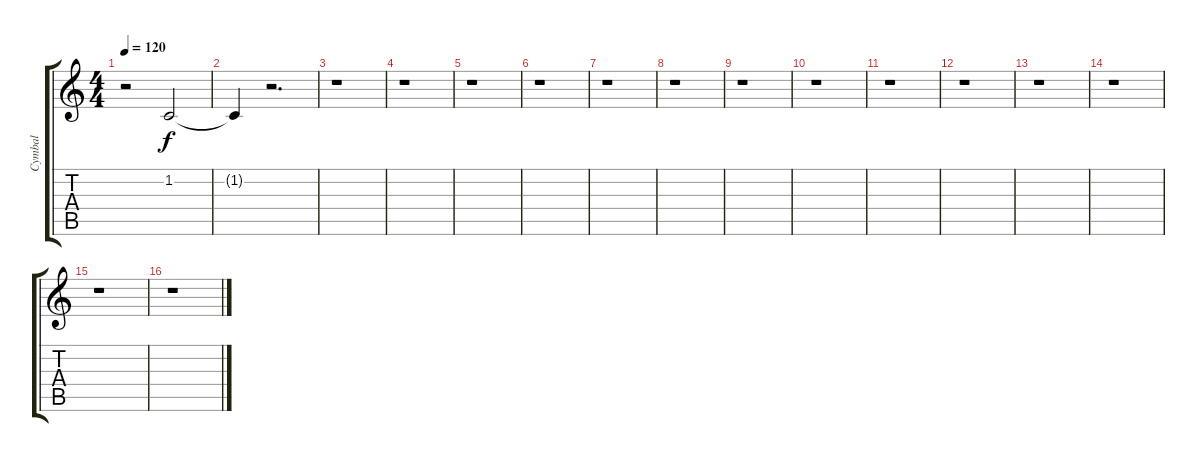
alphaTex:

\track ("Cymbal" "Cymbal") {instrument reversecymbal}
\staff {score tabs}
\tuning (E4 B3 G3 D3 A2 E2) {hide}
\ts (4 4)
\tempo 120
\clef g2
\ks c
r.2{dy f instrument reversecymbal} 1.2.2 |
1.2{t}.4 r.2{d} |
r.1 |
r.1 |
r.1 |
r.1 |
r.1 |
r.1 |
r.1 |
r.1 |
r.1 |
r.1 |
r.1 |
r.1 |
r.1 |
r.1
